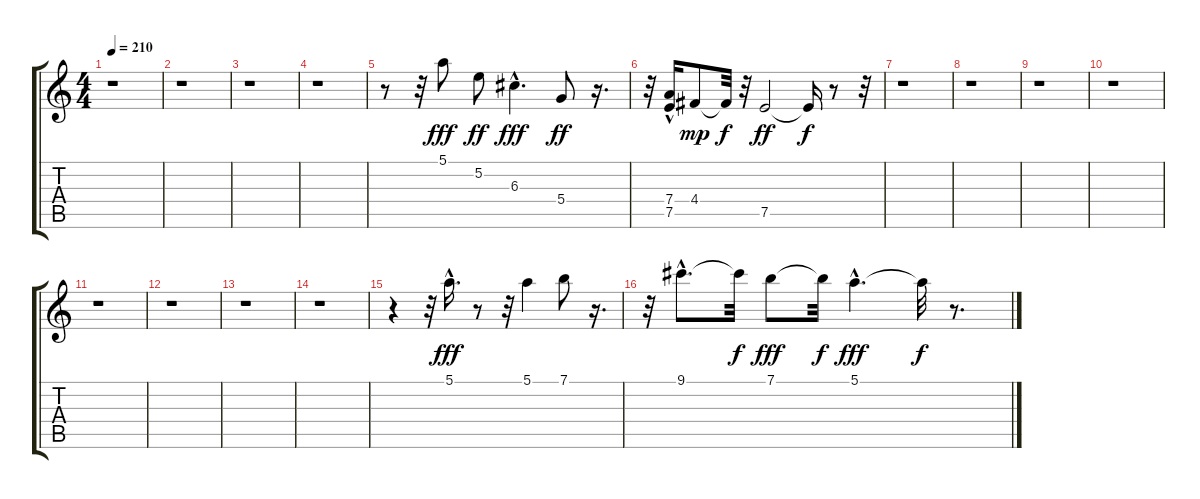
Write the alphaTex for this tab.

\track "" {instrument acousticguitarnylon}
\staff {score tabs}
\tuning (E4 B3 G3 D3 A2 E2) {hide}
\ts (4 4)
\tempo 210
\clef g2
\ks c
r.1{dy fff} |
r.1 |
r.1 |
r.1 |
r.8 r.32 5.1.8 5.2.8{dy ff} 6.3{hac}.4{d dy fff} 5.4.8{dy ff} r.16{d} |
r.32 (7.4{hac} 7.5).16 4.4.8{dy mp} 4.4{t}.32{dy f} r.32 7.5.2{dy ff} 7.5{t}.16{dy f} r.8 r.32 |
r.1 |
r.1 |
r.1 |
r.1 |
r.1 |
r.1 |
r.1 |
r.1 |
r.4 r.32 5.1{hac}.16{d dy fff} r.8 r.32 5.1.4 7.1.8 r.16{d} |
r.32 9.1{hac}.8{d} 9.1{t}.32{dy f} 7.1.8{dy fff} 7.1{t}.32{dy f} 5.1{hac}.4{d dy fff} 5.1{t}.32{dy f} r.8{d}
